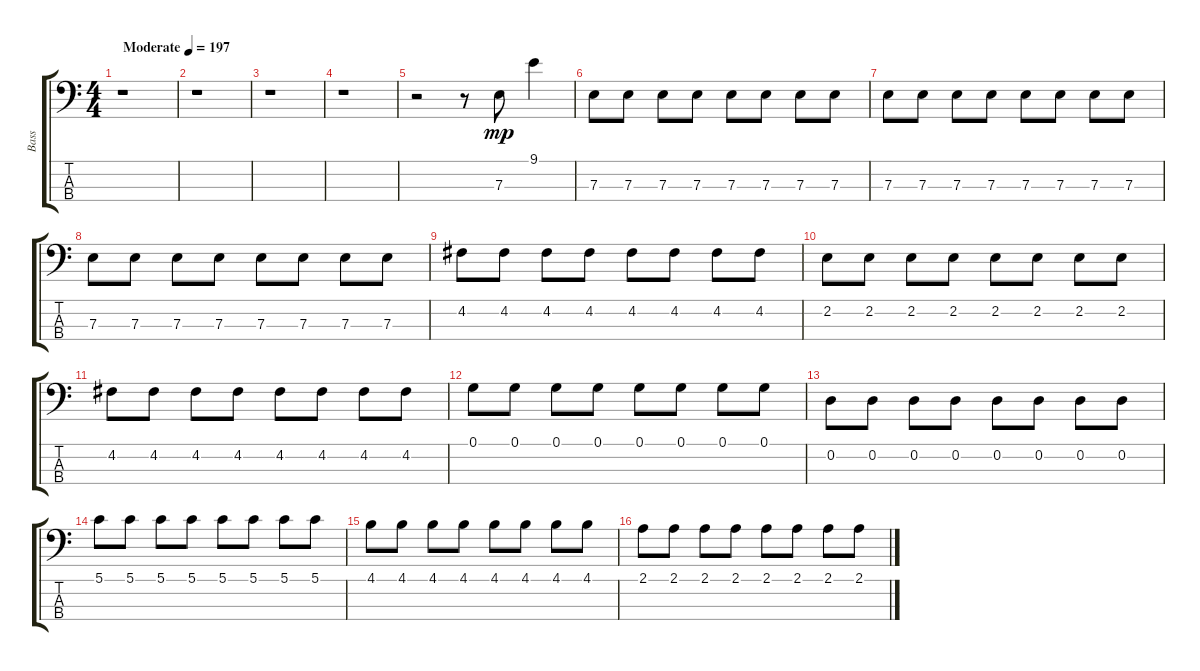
\track ("Bass" "Bass") {instrument electricbasspick}
\staff {score tabs}
\tuning (G2 D2 A1 E1) {hide}
\ts (4 4)
\tempo (197 "Moderate")
\clef f4
\ks c
r.1{dy mp instrument electricbasspick} |
r.1 |
r.1 |
r.1 |
r.2 r.8 7.3.8 9.1.4 |
7.3.8 7.3.8 7.3.8 7.3.8 7.3.8 7.3.8 7.3.8 7.3.8 |
7.3.8 7.3.8 7.3.8 7.3.8 7.3.8 7.3.8 7.3.8 7.3.8 |
7.3.8 7.3.8 7.3.8 7.3.8 7.3.8 7.3.8 7.3.8 7.3.8 |
4.2.8 4.2.8 4.2.8 4.2.8 4.2.8 4.2.8 4.2.8 4.2.8 |
2.2.8 2.2.8 2.2.8 2.2.8 2.2.8 2.2.8 2.2.8 2.2.8 |
4.2.8 4.2.8 4.2.8 4.2.8 4.2.8 4.2.8 4.2.8 4.2.8 |
0.1.8 0.1.8 0.1.8 0.1.8 0.1.8 0.1.8 0.1.8 0.1.8 |
0.2.8 0.2.8 0.2.8 0.2.8 0.2.8 0.2.8 0.2.8 0.2.8 |
5.1.8 5.1.8 5.1.8 5.1.8 5.1.8 5.1.8 5.1.8 5.1.8 |
4.1.8 4.1.8 4.1.8 4.1.8 4.1.8 4.1.8 4.1.8 4.1.8 |
2.1.8 2.1.8 2.1.8 2.1.8 2.1.8 2.1.8 2.1.8 2.1.8
